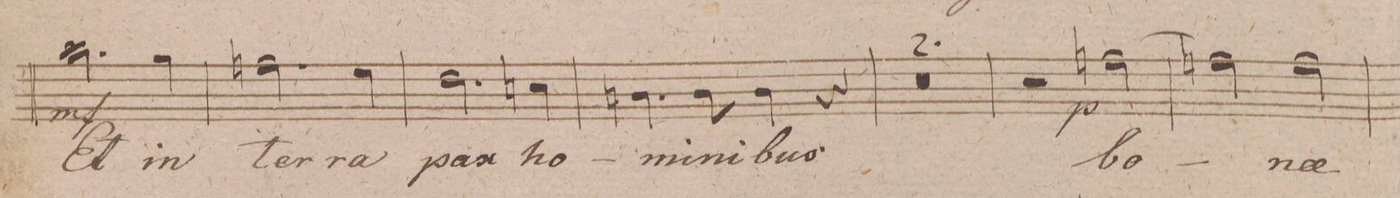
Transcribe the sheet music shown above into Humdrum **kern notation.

**kern	**text	**text	**dynam
*I"Alto.	*	*	*
*clefC3	*	*	*
*k[f#c#g#d#]	*	*	*
*met(c)	*	*	*
*M4/4	*	*	*
2.b\	Et	.	mf
4a\	in	.	.
=28	=28	=28	=28
2.gn\	ter-	.	.
4f#\	-ra	.	.
=29	=29	=29	=29
2.e\	pax	.	.
4dn\	ho-	.	.
=30	=30	=30	=30
4.cn\	-mi-	.	.
8c\	-ni-	.	.
4c\	-bus	.	.
4r	.	.	.
=31	=31	=31	=31
0r	.	.	.
=32	=32	=32	=32
=33	=33	=33	=33
2r	.	.	.
[2gn\	bo-	.	p
=34	=34	=34	=34
2gnX\]	.	.	.
2g\	-nae	.	.
=35	=35	=35	=35
*-	*-	*-	*-
